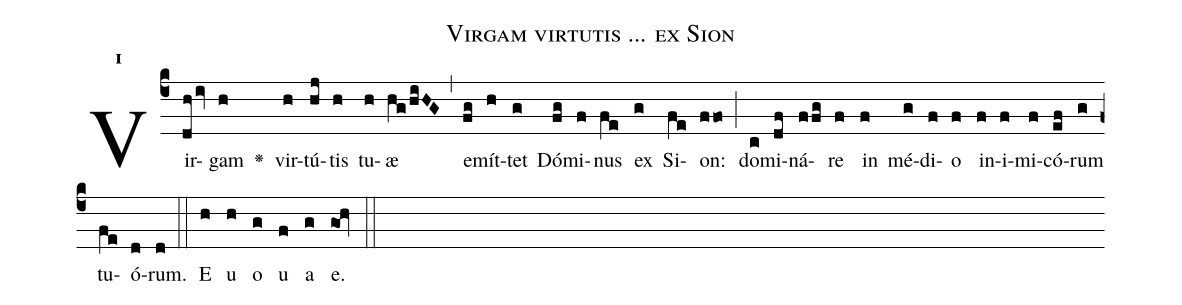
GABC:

name:Virgam virtutis ... ex Sion;
office-part:Antiphona;
mode:1;
%%
initial-style: 1;
name: Virgam virtutis ... ex Sion;
book: Antiphonae & Responsoria/Tomus III, p. 6;
occasion: Psalterium Hebdomada I Dominica;
office-part: Vesperae II Ant 1;
user-notes: ;
commentary: ;
annotation: 1a2;
centering-scheme: english;
fontsize: 12;
font: OFLSortsMillGoudy;
height: 11;
width: 4.5;
%%
(c4)Vir(dhiv)gam(h) <v>\greheightstar</v>() vir(h)tú(hj)tis(h) tu(h)æ(hg/hiHG) (,) e(fg)mít(h)tet(g) Dó(fg)mi(f)nus(fe) ex(g) Si(fe)on:(ffo) (;) do(c)mi(df)ná(ffg)re(f) in(f) mé(g)di(f)o(f) in(f)i(f)mi(f)có(ef)rum(g) tu(fe)ó(d)rum.(d) (::)
E(h) u(h) o(g) u(f) a(g) e.(goh) (::)
